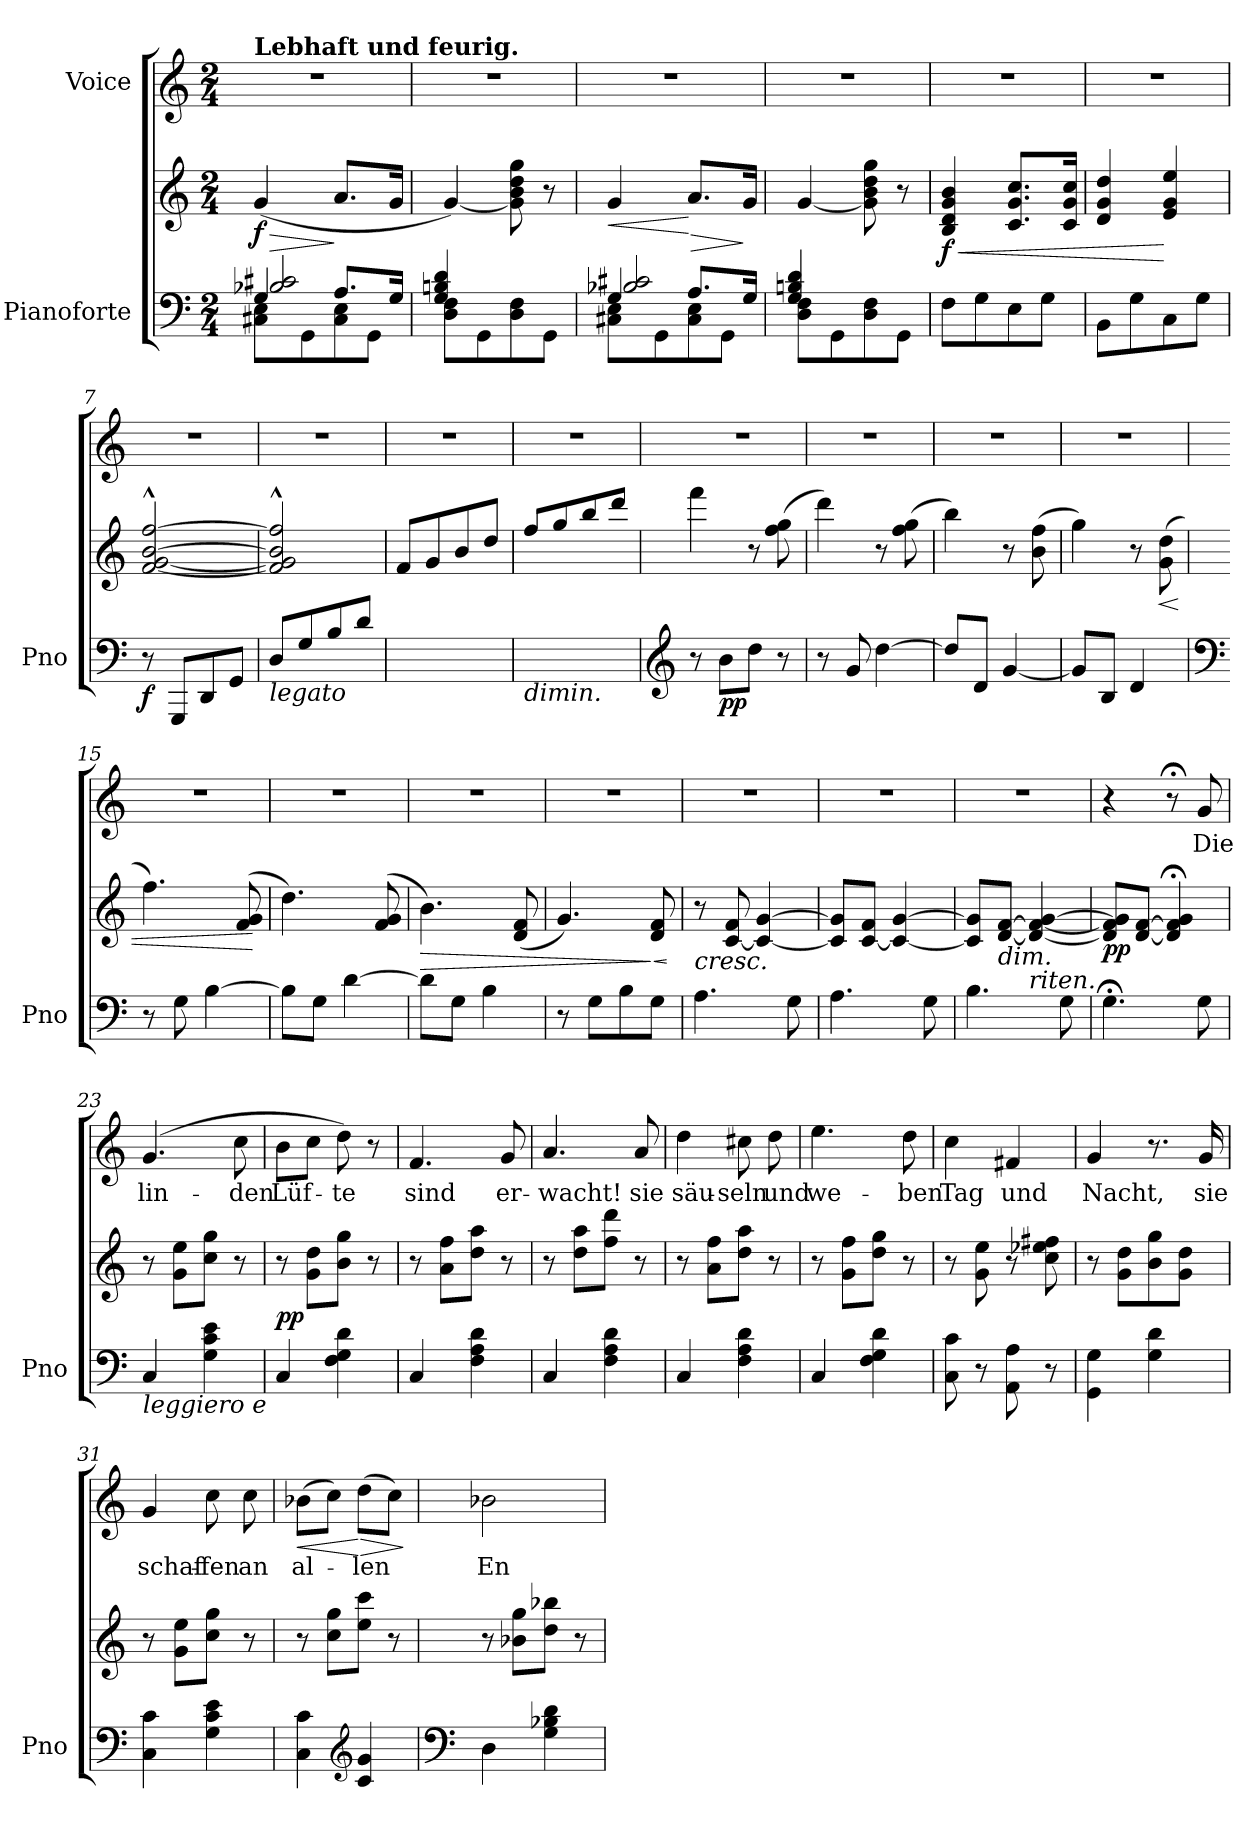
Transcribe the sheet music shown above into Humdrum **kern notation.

**kern	**kern	**dynam	**kern	**text	**dynam
*part2	*part2	*part2	*part1	*part1	*part1
*staff3	*staff2	*staff2/3	*staff1	*staff1	*staff1
*I"Pianoforte	*	*	*I"Voice	*	*
*I'Pno	*	*	*	*	*
*clefF4	*clefG2	*	*clefG2	*	*
*k[]	*k[]	*	*k[]	*	*
*M2/4	*M2/4	*	*M2/4	*	*
=1	=1	=1	=1	=1	=1
*^	*	*	*	*	*
*	*^	*	*	*	*	*
!	!	!	!	!	!LO:TX:a:B:t=Lebhaft und feurig.	!	!
!	!	!	!	!LO:HP:b	!	!	!
!	!	!	!	!LO:DY:n=1:b	!	!	!
4G/	8C#X\ 8E\L	(2B-X/ 2c#X/	(4g/	> f	2r	.	.
.	8GG\	.	.	.	.	.	.
8.A/L	8C#\ 8E\	.	8.a/L	]	.	.	.
.	8GG\J	.	.	.	.	.	.
16G/Jk	.	.	16g/Jk	.	.	.	.
=2	=2	=2	=2	=2	=2	=2	=2
4ryy	8D\ 8F\L	4G/ 4Bn/ 4d/	[4g/)	.	2r	.	.
.	8GG\	.	.	.	.	.	.
4ryy	8D\ 8F\	4ryy	8g\] 8b\ 8dd\ 8gg\)	.	.	.	.
.	8GG\J	.	8r	.	.	.	.
=3	=3	=3	=3	=3	=3	=3	=3
!	!	!	!	!LO:HP:b	!	!	!
4G/	8C#X\ 8E\L	(2B-X/ 2c#X/	4g/	<	2r	.	.
.	8GG\	.	.	.	.	.	.
!	!	!	!	!LO:HP:n=1:b	!	!	!
8.A/L	8C#\ 8E\	.	8.a/L	[ >	.	.	.
.	8GG\J	.	.	.	.	.	.
16G/Jk	.	.	16g/Jk	]	.	.	.
=4	=4	=4	=4	=4	=4	=4	=4
4ryy	8D\ 8F\L	4G/ 4Bn/ 4d/	[4g/)	.	2r	.	.
.	8GG\	.	.	.	.	.	.
4ryy	8D\ 8F\	4ryy	8g\] 8b\ 8dd\ 8gg\	.	.	.	.
.	8GG\J	.	8r	.	.	.	.
*	*v	*v	*	*	*	*	*
=5	=5	=5	=5	=5	=5	=5
!	!	!	!LO:HP:b	!	!	!
!	!	!	!LO:DY:n=1:b	!	!	!
*v	*v	*	*	*	*	*
8F\L	4B/ 4d/ 4g/ 4b/	< f	2r	.	.
8G\	.	.	.	.	.
8E\	8.c/ 8.g/ 8.cc/L	.	.	.	.
8G\J	.	.	.	.	.
.	16c/ 16g/ 16cc/Jk	.	.	.	.
!!LO:LB:g=z
=6	=6	=6	=6	=6	=6
8BB\L	4d/ 4g/ 4dd/	.	2r	.	.
8G\	.	.	.	.	.
8C\	4e/ 4g/ 4ee/	[	.	.	.
8G\J	.	.	.	.	.
=7	=7	=7	=7	=7	=7
!	!	!LO:DY:b=2	!	!	!
8r	[2f/^^ [2g/^^ [2b/^^ [2ff/^^	f	2r	.	.
(8GGG/L	.	.	.	.	.
8DD/	.	.	.	.	.
8GG/J	.	.	.	.	.
!!LO:LB:g=z
=8	=8	=8	=8	=8	=8
!LO:TX:b:i:t=legato	!	!	!	!	!
8D/L	2f/]^^ 2g/]^^ 2b/]^^ 2ff/]^^	.	2r	.	.
8G/	.	.	.	.	.
8B/	.	.	.	.	.
8d/J	.	.	.	.	.
=9	=9	=9	=9	=9	=9
*	*^	*	*	*	*
2ryy	2ryy	8f/L	.	2r	.	.
.	.	8g/	.	.	.	.
.	.	8b/	.	.	.	.
.	.	8dd/J	.	.	.	.
=10	=10	=10	=10	=10	=10	=10
!LO:TX:b:i:t=dimin.	!	!	!	!	!	!
2ryy	2ryy	8ff/L	.	2r	.	.
.	.	8gg/	.	.	.	.
.	.	8bb/	.	.	.	.
.	.	8ddd/J)	.	.	.	.
*	*v	*v	*	*	*	*
=11	=11	=11	=11	=11	=11
*clefG2	*	*	*	*	*
8r	4fff\	.	2r	.	.
!	!	!LO:DY:b=2	!	!	!
8b\L	.	pp	.	.	.
8dd\J	8r	.	.	.	.
8r	(8ff\ 8gg\	.	.	.	.
=12	=12	=12	=12	=12	=12
8r	4ddd\)	.	2r	.	.
8g/	.	.	.	.	.
[4dd\	8r	.	.	.	.
.	(8ff\ 8gg\	.	.	.	.
=13	=13	=13	=13	=13	=13
8dd\L]	4bb\)	.	2r	.	.
8d/J	.	.	.	.	.
[4g/	8r	.	.	.	.
.	(8b\ 8ff\	.	.	.	.
=14	=14	=14	=14	=14	=14
8g/L]	4gg\)	.	2r	.	.
8B/J	.	.	.	.	.
4d/	8r	.	.	.	.
!	!	!LO:HP:b	!	!	!
.	(8g\ 8dd\	<	.	.	.
!!LO:LB:g=z
=15	=15	=15	=15	=15	=15
*clefF4	*	*	*	*	*
8r	4.ff\)	.	2r	.	.
8G\	.	.	.	.	.
[4B\	.	.	.	.	.
.	(8f/ 8g/	.	.	.	.
.	.	[	.	.	.
!!LO:PB:g=z
=16	=16	=16	=16	=16	=16
8B\L]	4.dd\)	.	2r	.	.
8G\J	.	.	.	.	.
[4d\	.	.	.	.	.
.	(8f/ 8g/	.	.	.	.
=17	=17	=17	=17	=17	=17
!	!	!LO:HP:b	!	!	!
8d\L]	4.b\)	>	2r	.	.
8G\J	.	.	.	.	.
4B\	.	.	.	.	.
.	(8d/ 8f/	.	.	.	.
=18	=18	=18	=18	=18	=18
8r	4.g/)	.	2r	.	.
8G\L	.	.	.	.	.
8B\	.	.	.	.	.
!	!	!LO:HP:n=1:b	!	!	!
8G\J	8d/ 8f/	] <	.	.	.
.	.	[	.	.	.
=19	=19	=19	=19	=19	=19
!	!LO:TX:b:i:t=cresc.	!	!	!	!
4.A\	8r	.	2r	.	.
.	[8c/ 8f/	.	.	.	.
.	4c/_ [4g/	.	.	.	.
8G\	.	.	.	.	.
=20	=20	=20	=20	=20	=20
4.A\	8c/] 8g/]L	.	2r	.	.
.	[8c/ 8f/J	.	.	.	.
.	4c/_ [4g/	.	.	.	.
8G\	.	.	.	.	.
=21	=21	=21	=21	=21	=21
4.B\	8c/] 8g/]L	.	2r	.	.
!	!LO:TX:b:i:t=dim.	!	!	!	!
.	[8d/ [8f/J	.	.	.	.
!	!LO:TX:b:i:t=riten.	!	!	!	!
.	4d/_ 4f/_ [4g/	.	.	.	.
8G\	.	.	.	.	.
=22	=22	=22	=22	=22	=22
!	!	!LO:DY:b	!	!	!
4.G;<\	8d/] 8f/] 8g/]L	pp	4r	.	.
.	[8d/ [8f/J	.	.	.	.
.	4d/];< 4f/];< 4g/;<	.	8r;<	.	.
!	!	!	!	!LO:LY:b	!
8G\	.	.	8g/	Die	.
=23	=23	=23	=23	=23	=23
!LO:TX:b:i:t=leggiero e	!	!	!	!	!
!	!	!	!	!LO:LY:b	!LO:DY:b
!	!	!	!	!	!LO:DY:n=1:b
4C/	8r	.	(4.g/	lin-	p other-dynamics
.	8g\ 8ee\L	.	.	.	.
4G\ 4c\ 4e\	8cc\ 8gg\J	.	.	.	.
!	!	!	!	!LO:LY:b	!
.	8r	.	8cc\	-den	.
!!LO:LB:g=z
=24	=24	=24	=24	=24	=24
!	!	!LO:DY:b	!	!LO:LY:b	!
4C/	8r	pp	8b\L	Lüf-	.
.	8g\ 8dd\L	.	8cc\J	.	.
!	!	!	!	!LO:LY:b	!
4F\ 4G\ 4d\	8b\ 8gg\J	.	8dd\)	-te	.
.	8r	.	8r	.	.
=25	=25	=25	=25	=25	=25
!	!	!	!	!LO:LY:b	!
4C/	8r	.	4.f/	sind	.
.	8a\ 8ff\L	.	.	.	.
4F\ 4A\ 4d\	8dd\ 8aa\J	.	.	.	.
!	!	!	!	!LO:LY:b	!
.	8r	.	8g/	er-	.
=26	=26	=26	=26	=26	=26
!	!	!	!	!LO:LY:b	!
4C/	8r	.	4.a/	-wacht!	.
.	8dd\ 8aa\L	.	.	.	.
4F\ 4A\ 4d\	8ff\ 8ddd\J	.	.	.	.
!	!	!	!	!LO:LY:b	!
.	8r	.	8a/	sie	.
=27	=27	=27	=27	=27	=27
!	!	!	!	!LO:LY:b	!
4C/	8r	.	4dd\	säu-	.
.	8a\ 8ff\L	.	.	.	.
!	!	!	!	!LO:LY:b	!
4F\ 4A\ 4d\	8dd\ 8aa\J	.	8cc#X\	-seln	.
!	!	!	!	!LO:LY:b	!
.	8r	.	8dd\	und	.
=28	=28	=28	=28	=28	=28
!	!	!	!	!LO:LY:b	!
4C/	8r	.	4.ee\	we-	.
.	8g\ 8ff\L	.	.	.	.
4F\ 4G\ 4d\	8dd\ 8gg\J	.	.	.	.
!	!	!	!	!LO:LY:b	!
.	8r	.	8dd\	-ben	.
=29	=29	=29	=29	=29	=29
!	!	!	!	!LO:LY:b	!
8C\ 8c\	8r	.	4cc\	Tag	.
8r	8g\ 8ee\	.	.	.	.
!	!	!	!	!LO:LY:b	!
8AA\ 8A\	8r	.	4f#X/	und	.
8r	8cc\ 8ee-X\ 8ff#X\	.	.	.	.
=30	=30	=30	=30	=30	=30
!	!	!	!	!LO:LY:b	!
4GG\ 4G\	8r	.	4g/	Nacht,	.
.	8g\ 8dd\L	.	.	.	.
4G\ 4d\	8b\ 8gg\	.	8.r	.	.
.	8g\ 8dd\J	.	.	.	.
!	!	!	!	!LO:LY:b	!
.	.	.	16g/	sie	.
!!LO:LB:g=z
=31	=31	=31	=31	=31	=31
!	!	!	!	!LO:LY:b	!
4C\ 4c\	8r	.	4g/	schaf-	.
.	8g\ 8ee\L	.	.	.	.
!	!	!	!	!LO:LY:b	!
4G\ 4c\ 4e\	8cc\ 8gg\J	.	8cc\	-fen	.
!	!	!	!	!LO:LY:b	!
.	8r	.	8cc\	an	.
!!LO:PB:g=z
=32	=32	=32	=32	=32	=32
!	!	!	!	!LO:LY:b	!LO:HP:b
4C\ 4c\	8r	.	(8b-X\L	al-	<
.	8cc\ 8gg\L	.	8cc\J)	.	.
*clefG2	*	*	*	*	*
!	!	!	!	!LO:LY:b	!LO:HP:n=1:b
4c/ 4g/	8ee\ 8ccc\J	.	(8dd\L	-len	[ >
.	8r	.	8cc\J)	.	.
.	.	.	.	.	]
=33	=33	=33	=33	=33	=33
*clefF4	*	*	*	*	*
!	!	!	!	!LO:LY:b	!
4D\	8r	.	2b-X\	En-	.
.	8b-X\ 8gg\L	.	.	.	.
4G\ 4B-X\ 4d\	8dd\ 8bb-X\J	.	.	.	.
.	8r	.	.	.	.
=	=	=	=	=	=
*-	*-	*-	*-	*-	*-
